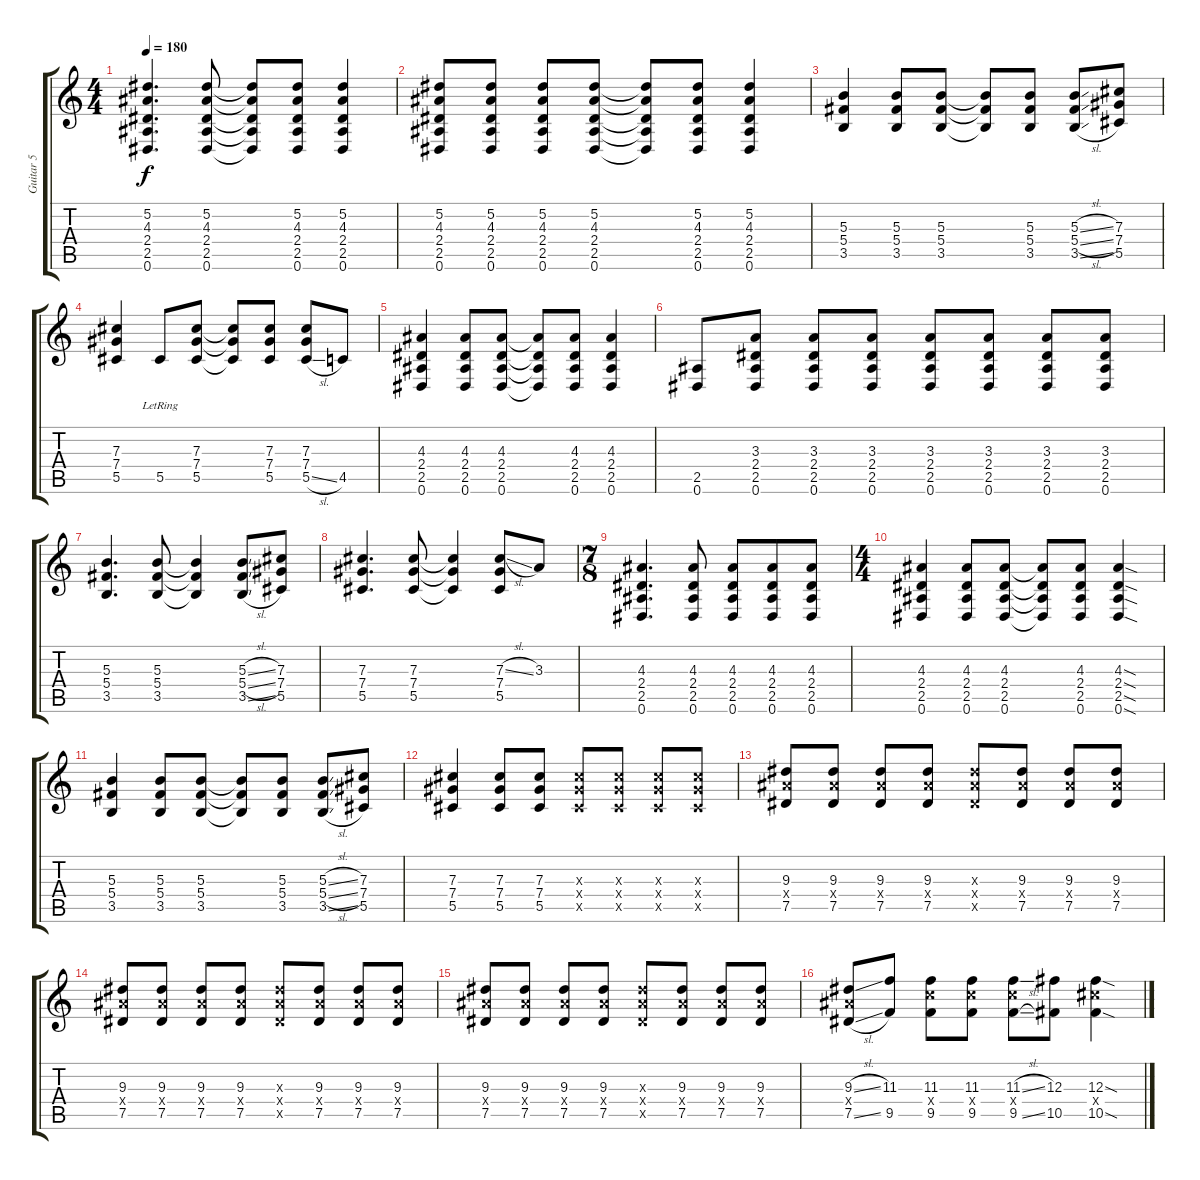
\track ("Guitar 5" "Guitar 5") {instrument distortionguitar}
\staff {score tabs}
\tuning (Eb4 Bb3 Gb3 Db3 Ab2 Eb2) {hide}
\ts (4 4)
\tempo 180
\clef g2
\ks c
(5.2 4.3 2.4 2.5 0.6).4{d dy f} (5.2 4.3 2.4 2.5 0.6).8 (5.2{t} 4.3{t} 2.4{t} 2.5{t} 0.6{t}).8 (5.2 4.3 2.4 2.5 0.6).8 (5.2 4.3 2.4 2.5 0.6).4 |
(5.2 4.3 2.4 2.5 0.6).8 (5.2 4.3 2.4 2.5 0.6).8 (5.2 4.3 2.4 2.5 0.6).8 (5.2 4.3 2.4 2.5 0.6).8 (5.2{t} 4.3{t} 2.4{t} 2.5{t} 0.6{t}).8 (5.2 4.3 2.4 2.5 0.6).8 (5.2 4.3 2.4 2.5 0.6).4 |
(5.3 5.4 3.5).4 (5.3 5.4 3.5).8 (5.3 5.4 3.5).8 (5.3{t} 5.4{t} 3.5{t}).8 (5.3 5.4 3.5).8 (5.3{sl} 5.4{sl} 3.5{sl}).8 (7.3 7.4 5.5).8 |
(7.3 7.4 5.5).4 5.5{lr}.8 (7.3 7.4 5.5).8 (7.3{t} 7.4{t} 5.5{t}).8 (7.3 7.4 5.5).8 (7.3 7.4 5.5{sl}).8 4.5.8 |
(4.3 2.4 2.5 0.6).4 (4.3 2.4 2.5 0.6).8 (4.3 2.4 2.5 0.6).8 (4.3{t} 2.4{t} 2.5{t} 0.6{t}).8 (4.3 2.4 2.5 0.6).8 (4.3 2.4 2.5 0.6).4 |
(2.5 0.6).8 (3.3 2.4 2.5 0.6).8 (3.3 2.4 2.5 0.6).8 (3.3 2.4 2.5 0.6).8 (3.3 2.4 2.5 0.6).8 (3.3 2.4 2.5 0.6).8 (3.3 2.4 2.5 0.6).8 (3.3 2.4 2.5 0.6).8 |
(5.3 5.4 3.5).4{d} (5.3 5.4 3.5).8 (5.3{t} 5.4{t} 3.5{t}).4 (5.3{sl} 5.4{sl} 3.5{sl}).8 (7.3 7.4 5.5).8 |
(7.3 7.4 5.5).4{d} (7.3 7.4 5.5).8 (7.3{t} 7.4{t} 5.5{t}).4 (7.3{sl} 7.4 5.5).8 3.3.8 |
\ts (7 8)
(4.3 2.4 2.5 0.6).4{d} (4.3 2.4 2.5 0.6).8 (4.3 2.4 2.5 0.6).8 (4.3 2.4 2.5 0.6).8 (4.3 2.4 2.5 0.6).8 |
\ts (4 4)
(4.3 2.4 2.5 0.6).4 (4.3 2.4 2.5 0.6).8 (4.3 2.4 2.5 0.6).8 (4.3{t} 2.4{t} 2.5{t} 0.6{t}).8 (4.3 2.4 2.5 0.6).8 (4.3{sod} 2.4{sod} 2.5{sod} 0.6{sod}).4 |
(5.3 5.4 3.5).4 (5.3 5.4 3.5).8 (5.3 5.4 3.5).8 (5.3{t} 5.4{t} 3.5{t}).8 (5.3 5.4 3.5).8 (5.3{sl} 5.4{sl} 3.5{sl}).8 (7.3 7.4 5.5).8 |
(7.3 7.4 5.5).4 (7.3 7.4 5.5).8 (7.3 7.4 5.5).8 (7.3{x} 7.4{x} 5.5{x}).8 (7.3{x} 7.4{x} 5.5{x}).8 (7.3{x} 7.4{x} 5.5{x}).8 (7.3{x} 7.4{x} 5.5{x}).8 |
(9.3 9.4{x} 7.5).8 (9.3 9.4{x} 7.5).8 (9.3 9.4{x} 7.5).8 (9.3 9.4{x} 7.5).8 (9.3{x} 9.4{x} 7.5{x}).8 (9.3 9.4{x} 7.5).8 (9.3 9.4{x} 7.5).8 (9.3 9.4{x} 7.5).8 |
(9.3 9.4{x} 7.5).8 (9.3 9.4{x} 7.5).8 (9.3 9.4{x} 7.5).8 (9.3 9.4{x} 7.5).8 (9.3{x} 9.4{x} 7.5{x}).8 (9.3 9.4{x} 7.5).8 (9.3 9.4{x} 7.5).8 (9.3 9.4{x} 7.5).8 |
(9.3 9.4{x} 7.5).8 (9.3 9.4{x} 7.5).8 (9.3 9.4{x} 7.5).8 (9.3 9.4{x} 7.5).8 (9.3{x} 9.4{x} 7.5{x}).8 (9.3 9.4{x} 7.5).8 (9.3 9.4{x} 7.5).8 (9.3 9.4{x} 7.5).8 |
(9.3{sl} 9.4{x} 7.5{sl}).8 (11.3 9.5).8 (11.3 11.4{x} 9.5).8 (11.3 11.4{x} 9.5).8 (11.3{sl} 11.4{x} 9.5{sl}).8 (12.3 10.5).8 (12.3{sod} 12.4{x} 10.5{sod}).4
